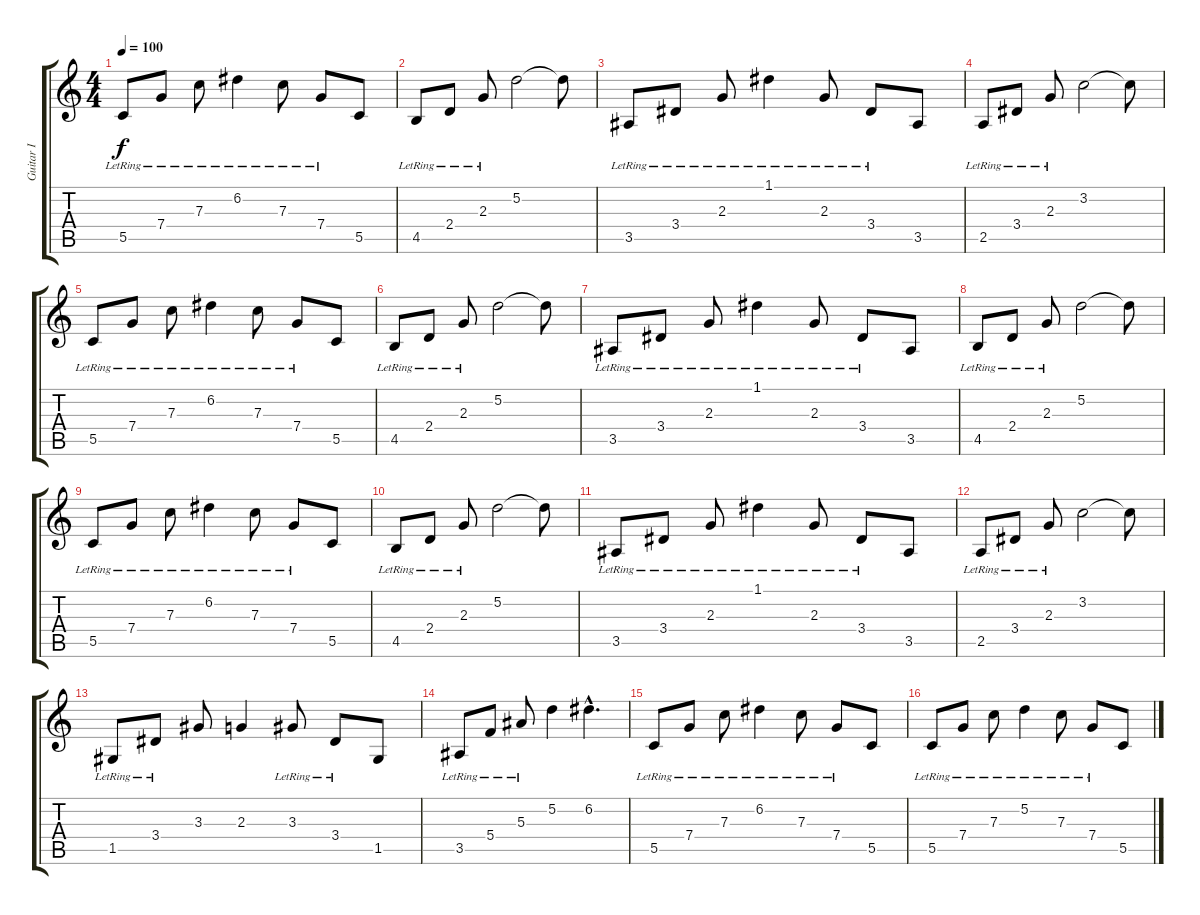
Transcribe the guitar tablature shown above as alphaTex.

\track ("Guitar I" "Guitar I") {instrument distortionguitar}
\staff {score tabs}
\tuning (D4 A3 F3 C3 G2 D2) {hide}
\ts (4 4)
\tempo 100
\clef g2
\ks c
5.5{lr}.8{dy f volume 8 instrument electricguitarclean} 7.4{lr}.8 7.3{lr}.8 6.2{lr}.4 7.3{lr}.8 7.4{lr}.8 5.5.8 |
4.5{lr}.8 2.4{lr}.8 2.3{lr}.8 5.2.2 5.2{t}.8 |
3.5{lr}.8{volume 8 instrument electricguitarclean} 3.4{lr}.8 2.3{lr}.8 1.1{lr}.4 2.3{lr}.8 3.4{lr}.8 3.5.8 |
2.5{lr}.8 3.4{lr}.8 2.3{lr}.8 3.2.2 3.2{t}.8 |
5.5{lr}.8{volume 8 instrument electricguitarclean} 7.4{lr}.8 7.3{lr}.8 6.2{lr}.4 7.3{lr}.8 7.4{lr}.8 5.5.8 |
4.5{lr}.8 2.4{lr}.8 2.3{lr}.8 5.2.2 5.2{t}.8 |
3.5{lr}.8{volume 8 instrument electricguitarclean} 3.4{lr}.8 2.3{lr}.8 1.1{lr}.4 2.3{lr}.8 3.4{lr}.8 3.5.8 |
4.5{lr}.8 2.4{lr}.8 2.3{lr}.8 5.2.2 5.2{t}.8 |
5.5{lr}.8{volume 8 instrument electricguitarclean} 7.4{lr}.8 7.3{lr}.8 6.2{lr}.4 7.3{lr}.8 7.4{lr}.8 5.5.8 |
4.5{lr}.8 2.4{lr}.8 2.3{lr}.8 5.2.2 5.2{t}.8 |
3.5{lr}.8{volume 8 instrument electricguitarclean} 3.4{lr}.8 2.3{lr}.8 1.1{lr}.4 2.3{lr}.8 3.4{lr}.8 3.5.8 |
2.5{lr}.8 3.4{lr}.8 2.3{lr}.8 3.2.2 3.2{t}.8 |
1.5{lr}.8{volume 8 instrument electricguitarclean} 3.4{lr}.8 3.3.8 2.3.4 3.3{lr}.8 3.4{lr}.8 1.5.8 |
3.5{lr}.8 5.4{lr}.8 5.3{lr}.8 5.2.4 6.2{hac}.4{d} |
5.5{lr}.8{volume 8 instrument electricguitarclean} 7.4{lr}.8 7.3{lr}.8 6.2{lr}.4 7.3{lr}.8 7.4{lr}.8 5.5.8 |
5.5{lr}.8 7.4{lr}.8 7.3{lr}.8 5.2{lr}.4 7.3{lr}.8 7.4{lr}.8 5.5.8
